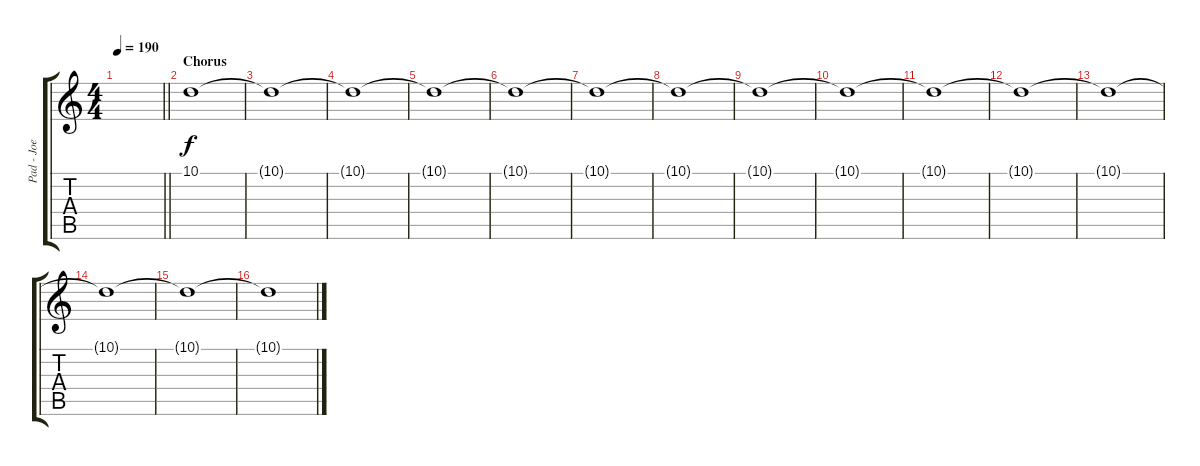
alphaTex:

\track ("Pad - Joe Hahn" "Pad - Joe ") {instrument lead1square}
\staff {score tabs}
\tuning (E4 B3 G3 D3 A2 E2) {hide}
\ts (4 4)
\tempo 190
\clef g2
\barLineRight lightlight
\ks c
|
\section ("" "Chorus")
10.1.1 |
10.1{t}.1 |
10.1{t}.1 |
10.1{t}.1 |
10.1{t}.1 |
10.1{t}.1 |
10.1{t}.1 |
10.1{t}.1 |
10.1{t}.1 |
10.1{t}.1 |
10.1{t}.1 |
10.1{t}.1 |
10.1{t}.1 |
10.1{t}.1 |
10.1{t}.1
